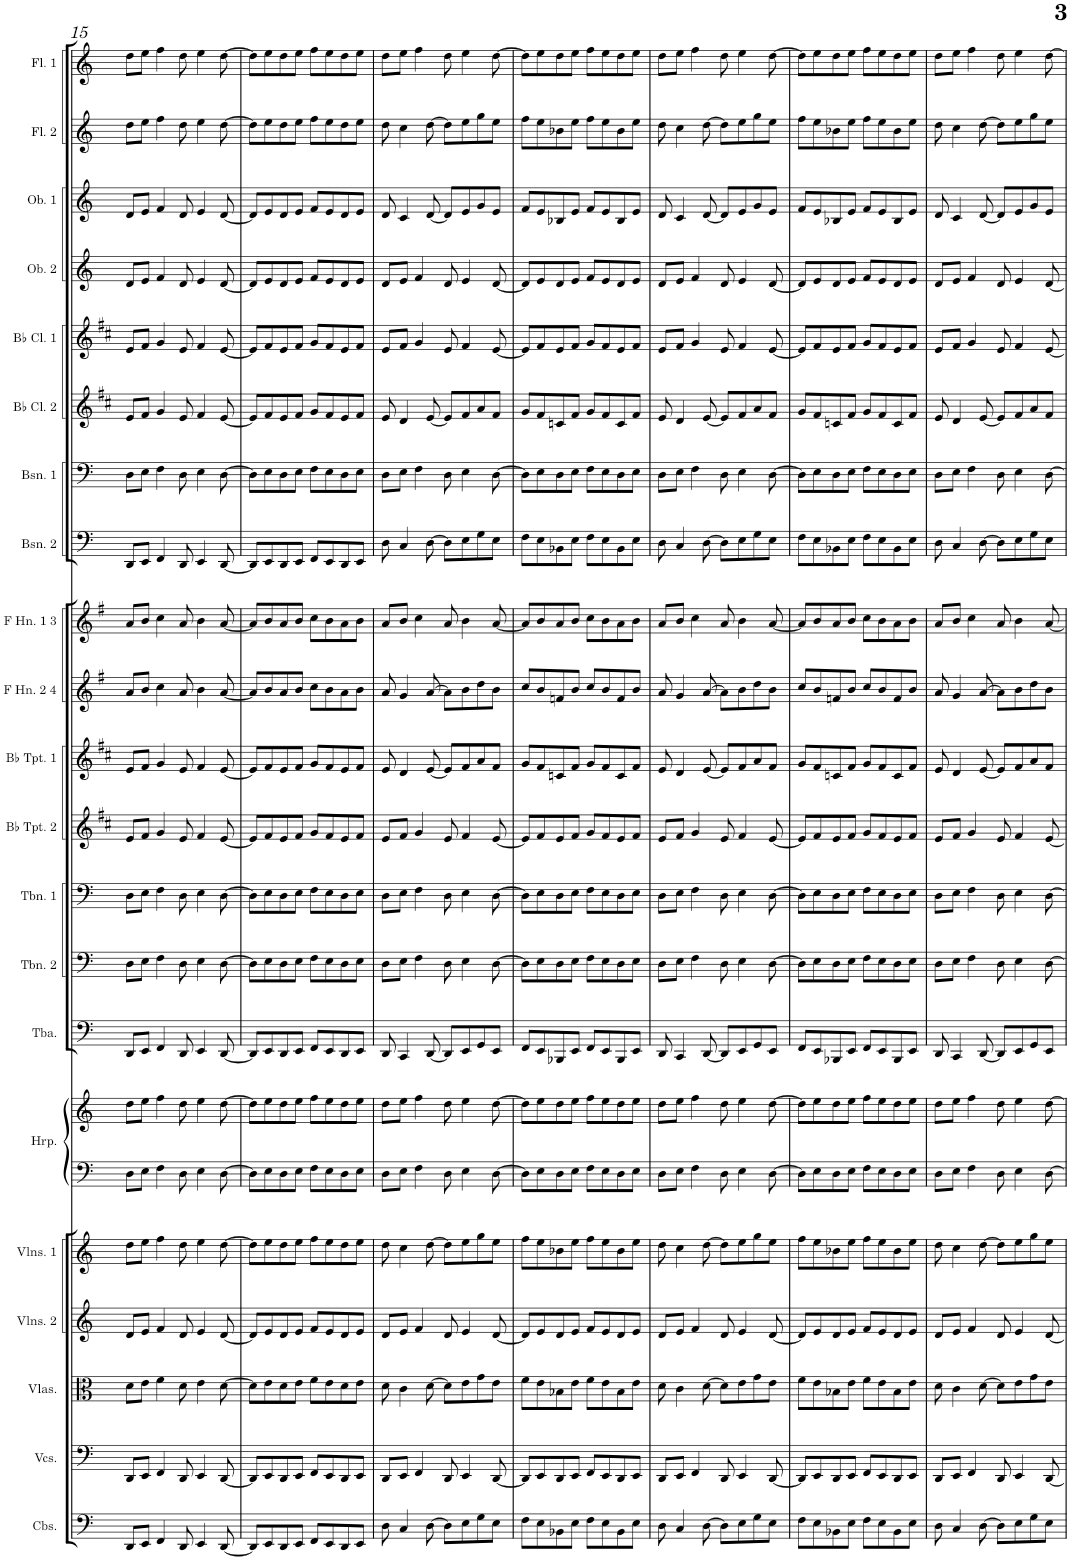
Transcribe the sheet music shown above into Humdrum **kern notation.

**kern	**kern	**kern	**kern	**kern	**kern	**kern	**kern	**kern	**kern	**kern	**kern	**kern	**kern	**kern	**kern	**kern	**kern	**kern	**kern	**kern	**kern
*part21	*part20	*part19	*part18	*part17	*part16	*part16	*part15	*part14	*part13	*part12	*part11	*part10	*part9	*part8	*part7	*part6	*part5	*part4	*part3	*part2	*part1
*staff22	*staff21	*staff20	*staff19	*staff18	*staff17	*staff16	*staff15	*staff14	*staff13	*staff12	*staff11	*staff10	*staff9	*staff8	*staff7	*staff6	*staff5	*staff4	*staff3	*staff2	*staff1
*I"Contrabasses	*I"Violoncellos	*I"Violas	*I"Violins 2	*I"Violins 1	*I"Harp	*	*I"Tuba	*I"Trombone 2	*I"Trombone 1	*I"Bb Trumpet 2	*I"Bb Trumpet 1	*I"F Horn 2 &amp; 4	*I"F Horn 1 &amp; 3	*I"Bassoon 2	*I"Bassoon 1	*I"Bb Clarinet 2	*I"Bb Clarinet 1	*I"Oboe 2	*I"Oboe 1	*I"Flute 2	*I"Flute 1
*I'Cbs.	*I'Vcs.	*I'Vlas.	*I'Vlns. 2	*I'Vlns. 1	*I'Hrp.	*	*I'Tba.	*I'Tbn. 2	*I'Tbn. 1	*I'Bb Tpt. 2	*I'Bb Tpt. 1	*I'F Hn. 2 4	*I'F Hn. 1 3	*I'Bsn. 2	*I'Bsn. 1	*I'Bb Cl. 2	*I'Bb Cl. 1	*I'Ob. 2	*I'Ob. 1	*I'Fl. 2	*I'Fl. 1
!!LO:PB:g=z
*clefF4	*clefF4	*clefC3	*clefG2	*clefG2	*clefF4	*clefG2	*clefF4	*clefF4	*clefF4	*clefG2	*clefG2	*clefG2	*clefG2	*clefF4	*clefF4	*clefG2	*clefG2	*clefG2	*clefG2	*clefG2	*clefG2
*Trd7c12	*	*	*	*	*	*	*	*	*	*Trd1c2	*Trd1c2	*Trd4c7	*Trd4c7	*	*	*Trd1c2	*Trd1c2	*	*	*	*
*k[]	*k[]	*k[]	*k[]	*k[]	*k[]	*k[]	*k[]	*k[]	*k[]	*k[f#c#]	*k[f#c#]	*k[f#]	*k[f#]	*k[]	*k[]	*k[f#c#]	*k[f#c#]	*k[]	*k[]	*k[]	*k[]
*M4/4	*M4/4	*M4/4	*M4/4	*M4/4	*M4/4	*M4/4	*M4/4	*M4/4	*M4/4	*M4/4	*M4/4	*M4/4	*M4/4	*M4/4	*M4/4	*M4/4	*M4/4	*M4/4	*M4/4	*M4/4	*M4/4
=15	=15	=15	=15	=15	=15	=15	=15	=15	=15	=15	=15	=15	=15	=15	=15	=15	=15	=15	=15	=15	=15
8DD/L	8DD/L	8d\L	8d/L	8dd\L	8D\L	8dd\L	8DD/L	8D\L	8D\L	8e/L	8e/L	8a/L	8a/L	8DD/L	8D\L	8e/L	8e/L	8d/L	8d/L	8dd\L	8dd\L
8EE/J	8EE/J	8e\J	8e/J	8ee\J	8E\J	8ee\J	8EE/J	8E\J	8E\J	8f#/J	8f#/J	8b/J	8b/J	8EE/J	8E\J	8f#/J	8f#/J	8e/J	8e/J	8ee\J	8ee\J
4FF/	4FF/	4f\	4f/	4ff\	4F\	4ff\	4FF/	4F\	4F\	4g/	4g/	4cc\	4cc\	4FF/	4F\	4g/	4g/	4f/	4f/	4ff\	4ff\
8DD/	8DD/	8d\	8d/	8dd\	8D\	8dd\	8DD/	8D\	8D\	8e/	8e/	8a/	8a/	8DD/	8D\	8e/	8e/	8d/	8d/	8dd\	8dd\
4EE/	4EE/	4e\	4e/	4ee\	4E\	4ee\	4EE/	4E\	4E\	4f#/	4f#/	4b\	4b\	4EE/	4E\	4f#/	4f#/	4e/	4e/	4ee\	4ee\
[8DD/	[8DD/	[8d\	[8d/	[8dd\	[8D\	[8dd\	[8DD/	[8D\	[8D\	[8e/	[8e/	[8a/	[8a/	[8DD/	[8D\	[8e/	[8e/	[8d/	[8d/	[8dd\	[8dd\
=16	=16	=16	=16	=16	=16	=16	=16	=16	=16	=16	=16	=16	=16	=16	=16	=16	=16	=16	=16	=16	=16
8DD/L]	8DD/L]	8d\L]	8d/L]	8dd\L]	8D\L]	8dd\L]	8DD/L]	8D\L]	8D\L]	8e/L]	8e/L]	8a/L]	8a/L]	8DD/L]	8D\L]	8e/L]	8e/L]	8d/L]	8d/L]	8dd\L]	8dd\L]
8EE/	8EE/	8e\	8e/	8ee\	8E\	8ee\	8EE/	8E\	8E\	8f#/	8f#/	8b/	8b/	8EE/	8E\	8f#/	8f#/	8e/	8e/	8ee\	8ee\
8DD/	8DD/	8d\	8d/	8dd\	8D\	8dd\	8DD/	8D\	8D\	8e/	8e/	8a/	8a/	8DD/	8D\	8e/	8e/	8d/	8d/	8dd\	8dd\
8EE/J	8EE/J	8e\J	8e/J	8ee\J	8E\J	8ee\J	8EE/J	8E\J	8E\J	8f#/J	8f#/J	8b/J	8b/J	8EE/J	8E\J	8f#/J	8f#/J	8e/J	8e/J	8ee\J	8ee\J
8FF/L	8FF/L	8f\L	8f/L	8ff\L	8F\L	8ff\L	8FF/L	8F\L	8F\L	8g/L	8g/L	8cc\L	8cc\L	8FF/L	8F\L	8g/L	8g/L	8f/L	8f/L	8ff\L	8ff\L
8EE/	8EE/	8e\	8e/	8ee\	8E\	8ee\	8EE/	8E\	8E\	8f#/	8f#/	8b\	8b\	8EE/	8E\	8f#/	8f#/	8e/	8e/	8ee\	8ee\
8DD/	8DD/	8d\	8d/	8dd\	8D\	8dd\	8DD/	8D\	8D\	8e/	8e/	8a\	8a\	8DD/	8D\	8e/	8e/	8d/	8d/	8dd\	8dd\
8EE/J	8EE/J	8e\J	8e/J	8ee\J	8E\J	8ee\J	8EE/J	8E\J	8E\J	8f#/J	8f#/J	8b\J	8b\J	8EE/J	8E\J	8f#/J	8f#/J	8e/J	8e/J	8ee\J	8ee\J
=17	=17	=17	=17	=17	=17	=17	=17	=17	=17	=17	=17	=17	=17	=17	=17	=17	=17	=17	=17	=17	=17
8D\	8DD/L	8d\	8d/L	8dd\	8D\L	8dd\L	8DD/	8D\L	8D\L	8e/L	8e/	8a/	8a/L	8D\	8D\L	8e/	8e/L	8d/L	8d/	8dd\	8dd\L
4C/	8EE/J	4c\	8e/J	4cc\	8E\J	8ee\J	4CC/	8E\J	8E\J	8f#/J	4d/	4g/	8b/J	4C/	8E\J	4d/	8f#/J	8e/J	4c/	4cc\	8ee\J
.	4FF/	.	4f/	.	4F\	4ff\	.	4F\	4F\	4g/	.	.	4cc\	.	4F\	.	4g/	4f/	.	.	4ff\
[8D\	.	[8d\	.	[8dd\	.	.	[8DD/	.	.	.	[8e/	[8a/	.	[8D\	.	[8e/	.	.	[8d/	[8dd\	.
8D\L]	8DD/	8d\L]	8d/	8dd\L]	8D\	8dd\	8DD/L]	8D\	8D\	8e/	8e/L]	8a\L]	8a/	8D\L]	8D\	8e/L]	8e/	8d/	8d/L]	8dd\L]	8dd\
8E\	4EE/	8e\	4e/	8ee\	4E\	4ee\	8EE/	4E\	4E\	4f#/	8f#/	8b\	4b\	8E\	4E\	8f#/	4f#/	4e/	8e/	8ee\	4ee\
8G\	.	8g\	.	8gg\	.	.	8GG/	.	.	.	8a/	8dd\	.	8G\	.	8a/	.	.	8g/	8gg\	.
8E\J	[8DD/	8e\J	[8d/	8ee\J	[8D\	[8dd\	8EE/J	[8D\	[8D\	[8e/	8f#/J	8b\J	[8a/	8E\J	[8D\	8f#/J	[8e/	[8d/	8e/J	8ee\J	[8dd\
=18	=18	=18	=18	=18	=18	=18	=18	=18	=18	=18	=18	=18	=18	=18	=18	=18	=18	=18	=18	=18	=18
8F\L	8DD/L]	8f\L	8d/L]	8ff\L	8D\L]	8dd\L]	8FF/L	8D\L]	8D\L]	8e/L]	8g/L	8cc/L	8a/L]	8F\L	8D\L]	8g/L	8e/L]	8d/L]	8f/L	8ff\L	8dd\L]
8E\	8EE/	8e\	8e/	8ee\	8E\	8ee\	8EE/	8E\	8E\	8f#/	8f#/	8b/	8b/	8E\	8E\	8f#/	8f#/	8e/	8e/	8ee\	8ee\
8BB-X\	8DD/	8B-X\	8d/	8b-X\	8D\	8dd\	8BBB-X/	8D\	8D\	8e/	8cn/	8fn/	8a/	8BB-X\	8D\	8cn/	8e/	8d/	8B-X/	8b-X\	8dd\
8E\J	8EE/J	8e\J	8e/J	8ee\J	8E\J	8ee\J	8EE/J	8E\J	8E\J	8f#/J	8f#/J	8b/J	8b/J	8E\J	8E\J	8f#/J	8f#/J	8e/J	8e/J	8ee\J	8ee\J
8F\L	8FF/L	8f\L	8f/L	8ff\L	8F\L	8ff\L	8FF/L	8F\L	8F\L	8g/L	8g/L	8cc/L	8cc\L	8F\L	8F\L	8g/L	8g/L	8f/L	8f/L	8ff\L	8ff\L
8E\	8EE/	8e\	8e/	8ee\	8E\	8ee\	8EE/	8E\	8E\	8f#/	8f#/	8b/	8b\	8E\	8E\	8f#/	8f#/	8e/	8e/	8ee\	8ee\
8BB-\	8DD/	8B-\	8d/	8b-\	8D\	8dd\	8BBB-/	8D\	8D\	8e/	8c/	8f/	8a\	8BB-\	8D\	8c/	8e/	8d/	8B-/	8b-\	8dd\
8E\J	8EE/J	8e\J	8e/J	8ee\J	8E\J	8ee\J	8EE/J	8E\J	8E\J	8f#/J	8f#/J	8b/J	8b\J	8E\J	8E\J	8f#/J	8f#/J	8e/J	8e/J	8ee\J	8ee\J
=19	=19	=19	=19	=19	=19	=19	=19	=19	=19	=19	=19	=19	=19	=19	=19	=19	=19	=19	=19	=19	=19
8D\	8DD/L	8d\	8d/L	8dd\	8D\L	8dd\L	8DD/	8D\L	8D\L	8e/L	8e/	8a/	8a/L	8D\	8D\L	8e/	8e/L	8d/L	8d/	8dd\	8dd\L
4C/	8EE/J	4c\	8e/J	4cc\	8E\J	8ee\J	4CC/	8E\J	8E\J	8f#/J	4d/	4g/	8b/J	4C/	8E\J	4d/	8f#/J	8e/J	4c/	4cc\	8ee\J
.	4FF/	.	4f/	.	4F\	4ff\	.	4F\	4F\	4g/	.	.	4cc\	.	4F\	.	4g/	4f/	.	.	4ff\
[8D\	.	[8d\	.	[8dd\	.	.	[8DD/	.	.	.	[8e/	[8a/	.	[8D\	.	[8e/	.	.	[8d/	[8dd\	.
8D\L]	8DD/	8d\L]	8d/	8dd\L]	8D\	8dd\	8DD/L]	8D\	8D\	8e/	8e/L]	8a\L]	8a/	8D\L]	8D\	8e/L]	8e/	8d/	8d/L]	8dd\L]	8dd\
8E\	4EE/	8e\	4e/	8ee\	4E\	4ee\	8EE/	4E\	4E\	4f#/	8f#/	8b\	4b\	8E\	4E\	8f#/	4f#/	4e/	8e/	8ee\	4ee\
8G\	.	8g\	.	8gg\	.	.	8GG/	.	.	.	8a/	8dd\	.	8G\	.	8a/	.	.	8g/	8gg\	.
8E\J	[8DD/	8e\J	[8d/	8ee\J	[8D\	[8dd\	8EE/J	[8D\	[8D\	[8e/	8f#/J	8b\J	[8a/	8E\J	[8D\	8f#/J	[8e/	[8d/	8e/J	8ee\J	[8dd\
=20	=20	=20	=20	=20	=20	=20	=20	=20	=20	=20	=20	=20	=20	=20	=20	=20	=20	=20	=20	=20	=20
8F\L	8DD/L]	8f\L	8d/L]	8ff\L	8D\L]	8dd\L]	8FF/L	8D\L]	8D\L]	8e/L]	8g/L	8cc/L	8a/L]	8F\L	8D\L]	8g/L	8e/L]	8d/L]	8f/L	8ff\L	8dd\L]
8E\	8EE/	8e\	8e/	8ee\	8E\	8ee\	8EE/	8E\	8E\	8f#/	8f#/	8b/	8b/	8E\	8E\	8f#/	8f#/	8e/	8e/	8ee\	8ee\
8BB-X\	8DD/	8B-X\	8d/	8b-X\	8D\	8dd\	8BBB-X/	8D\	8D\	8e/	8cn/	8fn/	8a/	8BB-X\	8D\	8cn/	8e/	8d/	8B-X/	8b-X\	8dd\
8E\J	8EE/J	8e\J	8e/J	8ee\J	8E\J	8ee\J	8EE/J	8E\J	8E\J	8f#/J	8f#/J	8b/J	8b/J	8E\J	8E\J	8f#/J	8f#/J	8e/J	8e/J	8ee\J	8ee\J
8F\L	8FF/L	8f\L	8f/L	8ff\L	8F\L	8ff\L	8FF/L	8F\L	8F\L	8g/L	8g/L	8cc/L	8cc\L	8F\L	8F\L	8g/L	8g/L	8f/L	8f/L	8ff\L	8ff\L
8E\	8EE/	8e\	8e/	8ee\	8E\	8ee\	8EE/	8E\	8E\	8f#/	8f#/	8b/	8b\	8E\	8E\	8f#/	8f#/	8e/	8e/	8ee\	8ee\
8BB-\	8DD/	8B-\	8d/	8b-\	8D\	8dd\	8BBB-/	8D\	8D\	8e/	8c/	8f/	8a\	8BB-\	8D\	8c/	8e/	8d/	8B-/	8b-\	8dd\
8E\J	8EE/J	8e\J	8e/J	8ee\J	8E\J	8ee\J	8EE/J	8E\J	8E\J	8f#/J	8f#/J	8b/J	8b\J	8E\J	8E\J	8f#/J	8f#/J	8e/J	8e/J	8ee\J	8ee\J
=21	=21	=21	=21	=21	=21	=21	=21	=21	=21	=21	=21	=21	=21	=21	=21	=21	=21	=21	=21	=21	=21
8D\	8DD/L	8d\	8d/L	8dd\	8D\L	8dd\L	8DD/	8D\L	8D\L	8e/L	8e/	8a/	8a/L	8D\	8D\L	8e/	8e/L	8d/L	8d/	8dd\	8dd\L
4C/	8EE/J	4c\	8e/J	4cc\	8E\J	8ee\J	4CC/	8E\J	8E\J	8f#/J	4d/	4g/	8b/J	4C/	8E\J	4d/	8f#/J	8e/J	4c/	4cc\	8ee\J
.	4FF/	.	4f/	.	4F\	4ff\	.	4F\	4F\	4g/	.	.	4cc\	.	4F\	.	4g/	4f/	.	.	4ff\
[8D\	.	[8d\	.	[8dd\	.	.	[8DD/	.	.	.	[8e/	[8a/	.	[8D\	.	[8e/	.	.	[8d/	[8dd\	.
8D\L]	8DD/	8d\L]	8d/	8dd\L]	8D\	8dd\	8DD/L]	8D\	8D\	8e/	8e/L]	8a\L]	8a/	8D\L]	8D\	8e/L]	8e/	8d/	8d/L]	8dd\L]	8dd\
8E\	4EE/	8e\	4e/	8ee\	4E\	4ee\	8EE/	4E\	4E\	4f#/	8f#/	8b\	4b\	8E\	4E\	8f#/	4f#/	4e/	8e/	8ee\	4ee\
8G\	.	8g\	.	8gg\	.	.	8GG/	.	.	.	8a/	8dd\	.	8G\	.	8a/	.	.	8g/	8gg\	.
8E\J	[8DD/	8e\J	[8d/	8ee\J	[8D\	[8dd\	8EE/J	[8D\	[8D\	[8e/	8f#/J	8b\J	[8a/	8E\J	[8D\	8f#/J	[8e/	[8d/	8e/J	8ee\J	[8dd\
=	=	=	=	=	=	=	=	=	=	=	=	=	=	=	=	=	=	=	=	=	=
*-	*-	*-	*-	*-	*-	*-	*-	*-	*-	*-	*-	*-	*-	*-	*-	*-	*-	*-	*-	*-	*-
